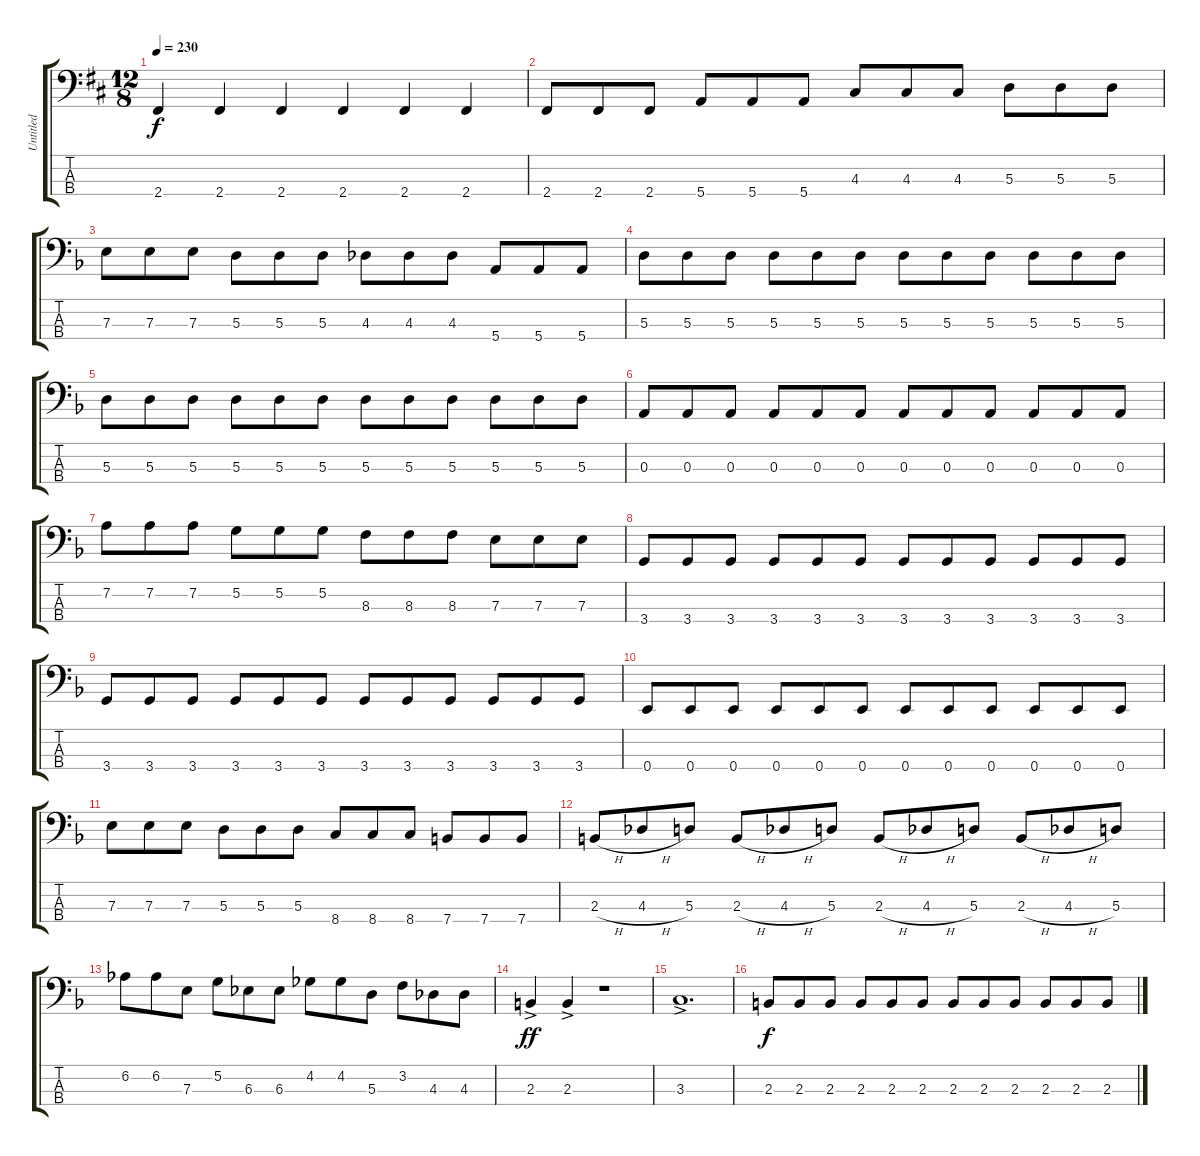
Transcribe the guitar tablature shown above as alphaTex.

\track ("Untitled" "Untitled") {instrument electricbassfinger}
\staff {score tabs}
\tuning (G2 D2 A1 E1) {hide}
\ts (12 8)
\tempo 230
\clef f4
\ks d
2.4.4{dy f} 2.4.4 2.4.4 2.4.4 2.4.4 2.4.4 |
2.4.8 2.4.8 2.4.8 5.4.8 5.4.8 5.4.8 4.3.8 4.3.8 4.3.8 5.3.8 5.3.8 5.3.8 |
\ks f
7.3.8 7.3.8 7.3.8 5.3.8 5.3.8 5.3.8 4.3.8 4.3.8 4.3.8 5.4.8 5.4.8 5.4.8 |
5.3.8 5.3.8 5.3.8 5.3.8 5.3.8 5.3.8 5.3.8 5.3.8 5.3.8 5.3.8 5.3.8 5.3.8 |
5.3.8 5.3.8 5.3.8 5.3.8 5.3.8 5.3.8 5.3.8 5.3.8 5.3.8 5.3.8 5.3.8 5.3.8 |
0.3.8 0.3.8 0.3.8 0.3.8 0.3.8 0.3.8 0.3.8 0.3.8 0.3.8 0.3.8 0.3.8 0.3.8 |
7.2.8 7.2.8 7.2.8 5.2.8 5.2.8 5.2.8 8.3.8 8.3.8 8.3.8 7.3.8 7.3.8 7.3.8 |
3.4.8 3.4.8 3.4.8 3.4.8 3.4.8 3.4.8 3.4.8 3.4.8 3.4.8 3.4.8 3.4.8 3.4.8 |
3.4.8 3.4.8 3.4.8 3.4.8 3.4.8 3.4.8 3.4.8 3.4.8 3.4.8 3.4.8 3.4.8 3.4.8 |
0.4.8 0.4.8 0.4.8 0.4.8 0.4.8 0.4.8 0.4.8 0.4.8 0.4.8 0.4.8 0.4.8 0.4.8 |
7.3.8 7.3.8 7.3.8 5.3.8 5.3.8 5.3.8 8.4.8 8.4.8 8.4.8 7.4.8 7.4.8 7.4.8 |
2.3{h}.8 4.3{h}.8 5.3.8 2.3{h}.8 4.3{h}.8 5.3.8 2.3{h}.8 4.3{h}.8 5.3.8 2.3{h}.8 4.3{h}.8 5.3.8 |
6.2.8 6.2.8 7.3.8 5.2.8 6.3.8 6.3.8 4.2.8 4.2.8 5.3.8 3.2.8 4.3.8 4.3.8 |
2.3{ac}.4{dy ff} 2.3{ac}.4 r.1 |
3.3{ac}.1{d} |
2.3.8{dy f} 2.3.8 2.3.8 2.3.8 2.3.8 2.3.8 2.3.8 2.3.8 2.3.8 2.3.8 2.3.8 2.3.8
